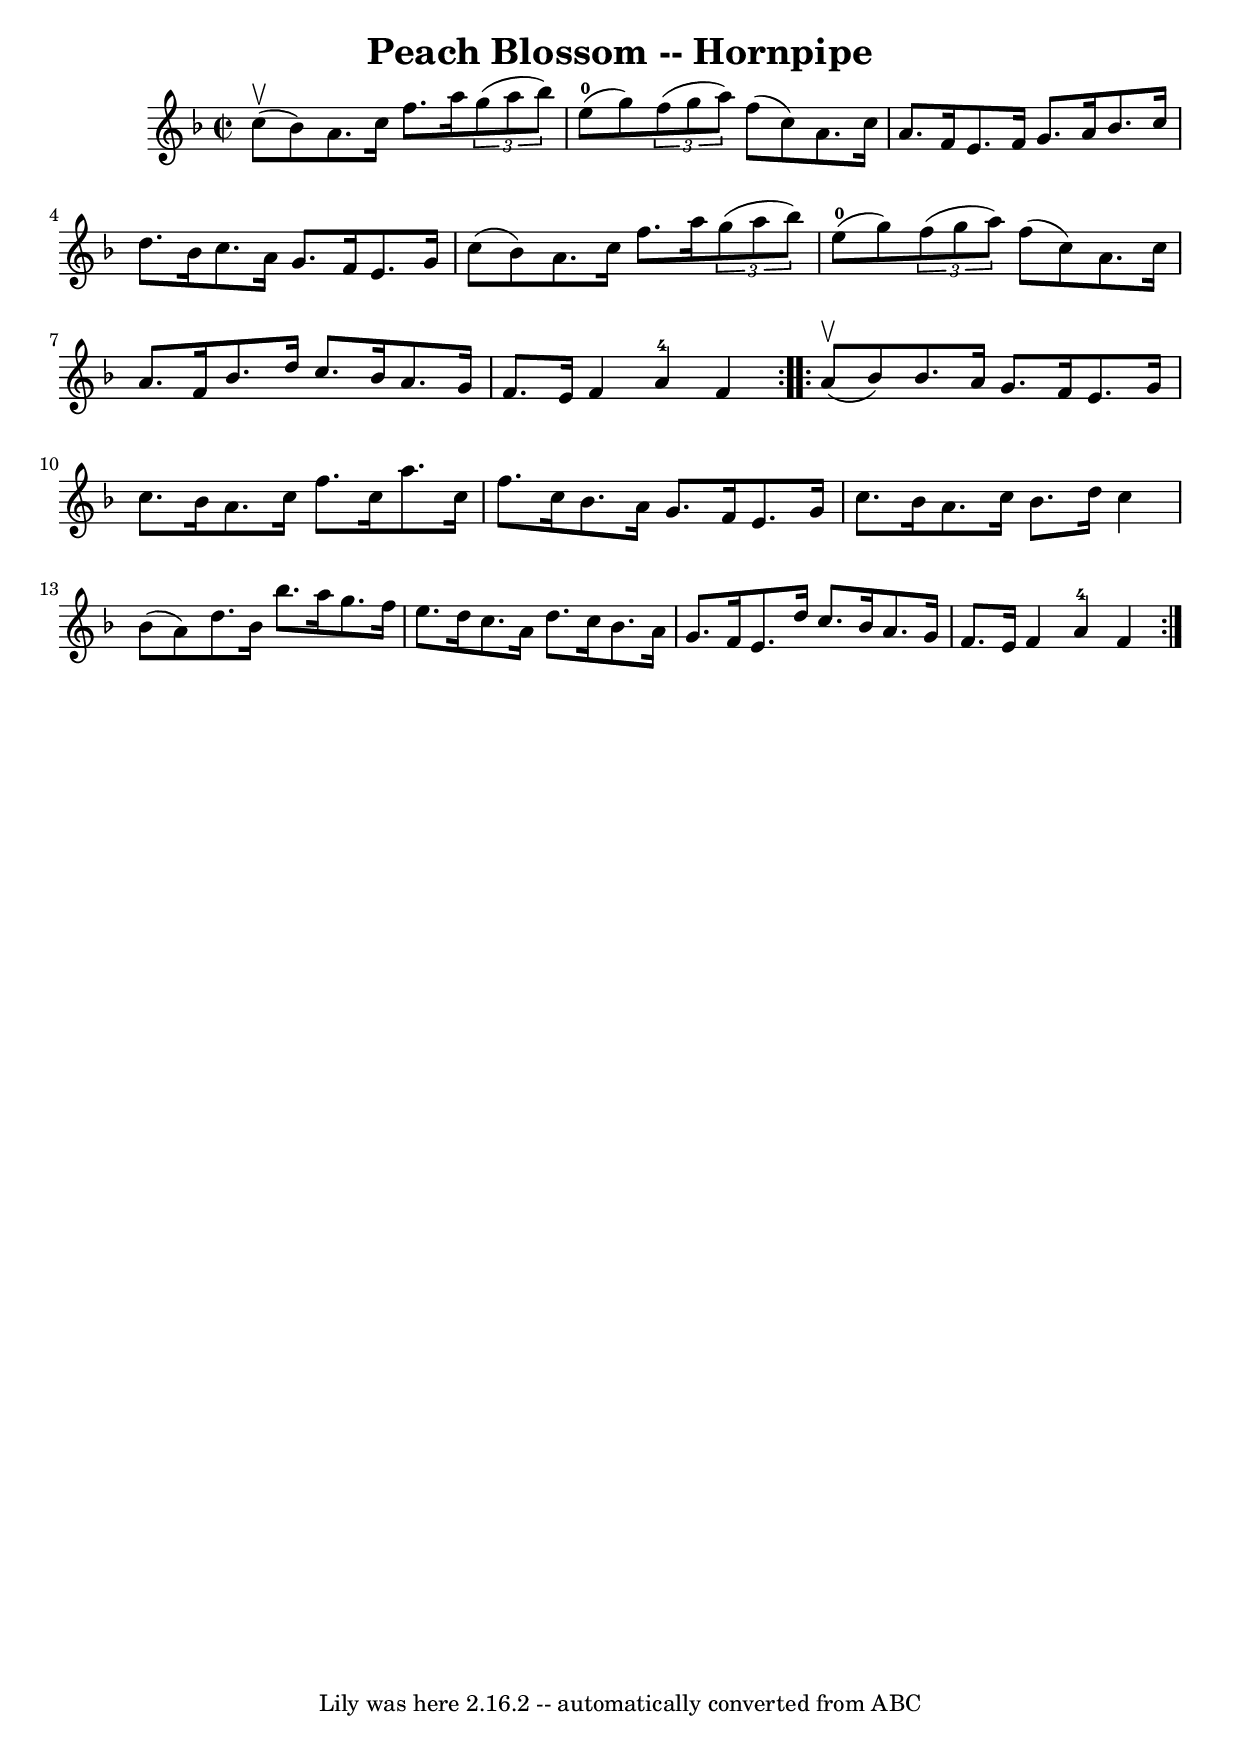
\version "2.16.2"
\include "Mammoth.ily"
\header {
  %% book = "Cole's 1000 Fiddle Tunes"
  crossRefNumber = "1"
  footnotes = ""
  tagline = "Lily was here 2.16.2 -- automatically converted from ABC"
  title = "Peach Blossom -- Hornpipe"

}
voicedefault =  {



  \repeat volta 2 {

    \override Staff.TimeSignature #'style = #'C
    \time 2/2 
    \key f \major
    c''8 (^\upbow bes'8) |
    a'8. c''16 
    f''8. a''16    \times 2/3 { g''8 (a''8 bes''8) 
			      } e''8-0(g''8) |
    \times 2/3 { f''8 (g''8 a''8) 
	       } f''8 (
    c''8) a'8. c''16 a'8. f'16  |
    e'8. f'16 g'8.   
    a'16 bes'8. c''16 d''8. bes'16  |
    c''8. a'16 g'8.   
    f'16 e'8. g'16 c''8 (bes'8) |
    a'8. c''16 f''8. 
    a''16    \times 2/3 { g''8 (a''8 bes''8) 
			} e''8-0(g''8-) |
    \times 2/3 { f''8 (g''8 a''8) 
	       } f''8 (c''8)   
    a'8. c''16 a'8. f'16  |
    bes'8. d''16 c''8. bes'16  
    a'8. g'16 f'8. e'16  |
    f'4 a'4-4 f'4  
  }     

  \repeat volta 2 {
    a'8 (^\upbow bes'8) |
    bes'8. a'16    
    g'8. f'16 e'8. g'16 c''8. bes'16  |
    a'8. c''16    
    f''8. c''16 a''8. c''16 f''8. c''16  |
    bes'8. a'16 
    g'8. f'16 e'8. g'16 c''8. bes'16  |
    a'8. c''16    
    bes'8. d''16 c''4 bes'8 (a'8) |
    d''8. bes'16    
    bes''8. a''16 g''8. f''16 e''8. d''16  |
    c''8. a'16  
    d''8. c''16 bes'8. a'16 g'8. f'16  |
    e'8. d''16  
    c''8. bes'16 a'8. g'16 f'8. e'16  |
    f'4 a'4-4   
    f'4  
  }   

}

\score{
  <<

    \context Staff="default"
    {
      \voicedefault 
      
    }

  >>
  \layout {
    
  }
  \midi {
  }

}
